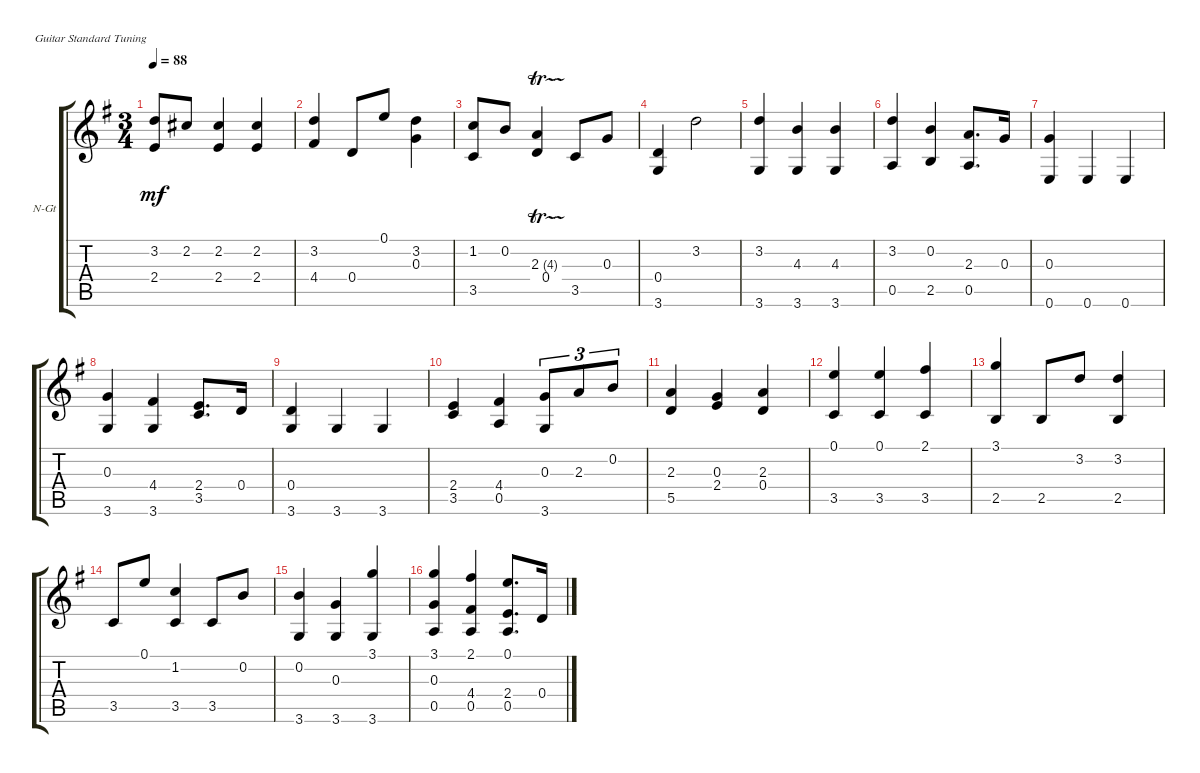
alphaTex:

\defaultSystemsLayout 4
\bracketExtendMode groupsimilarinstruments
\firstSystemTrackNameOrientation horizontal
\otherSystemsTrackNameOrientation horizontal
\track ("Nylon Guitar" "N-Gt") {instrument acousticguitarnylon}
\staff {score tabs}
\tuning (E4 B3 G3 D3 A2 E2)
\ts (3 4)
\tempo 88
\clef g2
\ks g
(2.4 3.2).8{dy mf} 2.2.8 (2.2 2.4).4 (2.4 2.2).4 |
(3.2 4.4).4 0.4.8 0.1.8 (3.2 0.3).4 |
(1.2 3.5).8 0.2.8 (2.3{tr (4 16)} 0.4).4 3.5.8 0.3.8 |
(3.6 0.4).4 3.2.2 |
(3.2 3.6).4 (3.6 4.3).4 (3.6 4.3).4 |
(3.2 0.5).4 (2.5 0.2).4 (2.3 0.5).8{d} 0.3.16 |
(0.3 0.6).4 0.6.4 0.6.4 |
(3.6 0.3).4 (4.4 3.6).4 (3.5 2.4).8{d} 0.4.16 |
(3.6 0.4).4 3.6.4 3.6.4 |
(3.5 2.4).4 (4.4 0.5).4 (3.6 0.3).8{tu (3 2)} 2.3.8{tu (3 2)} 0.2.8{tu (3 2)} |
(2.3 5.5).4 (2.4 0.3).4 (2.3 0.4).4 |
(3.5 0.1).4 (0.1 3.5).4 (3.5 2.1).4 |
(3.1 2.5).4 2.5.8 3.2.8 (3.2 2.5).4 |
3.5.8 0.1.8 (1.2 3.5).4 3.5.8 0.2.8 |
(0.2 3.6).4 (3.6 0.3).4 (3.1 3.6).4 |
(3.1 0.3 0.5).4 (0.5 4.4 2.1).4 (0.1 2.4 0.5).8{d} 0.4.16
